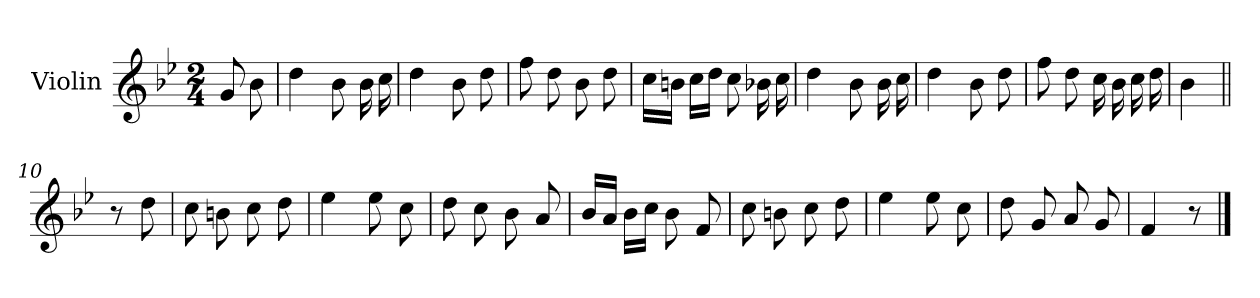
**kern	**dynam
*part1	*part1
*staff1	*staff1
*I"Violin	*
*I'Vln.	*
*clefG2	*
*k[b-e-]	*
*M2/4	*
=1	=1
8g	Allegro
8b-	.
=2	=2
4dd	.
8b-	.
16b-	.
16cc	.
=3	=3
4dd	.
8b-	.
8dd	.
=4	=4
8ff	.
8dd	.
8b-	.
8dd	.
=5	=5
16ccLL	.
16bnJJ	.
16ccLL	.
16ddJJ	.
8cc	.
16b-X	.
16cc	.
=6	=6
4dd	.
8b-	.
16b-	.
16cc	.
=7	=7
4dd	.
8b-	.
8dd	.
!!LO:LB:g=z
=8	=8
8ff	.
8dd	.
16cc	.
16b-	.
16cc	.
16dd	.
=9	=9
4b-	.
=10||	=10||
8r	.
8dd	.
=11	=11
8cc	.
8bn	.
8cc	.
8dd	.
=12	=12
4ee-	.
8ee-	.
8cc	.
=13	=13
8dd	.
8cc	.
8b-	.
8a	.
=14	=14
16b-LL	.
16aJJ	.
16b-LL	.
16ccJJ	.
8b-	.
8f	.
=15	=15
8cc	.
8bn	.
8cc	.
8dd	.
!!LO:LB:g=z
=16	=16
4ee-	.
8ee-	.
8cc	.
=17	=17
8dd	.
8g	.
8a	.
8g	.
=18	=18
4f	.
8r	.
==	==
*-	*-
